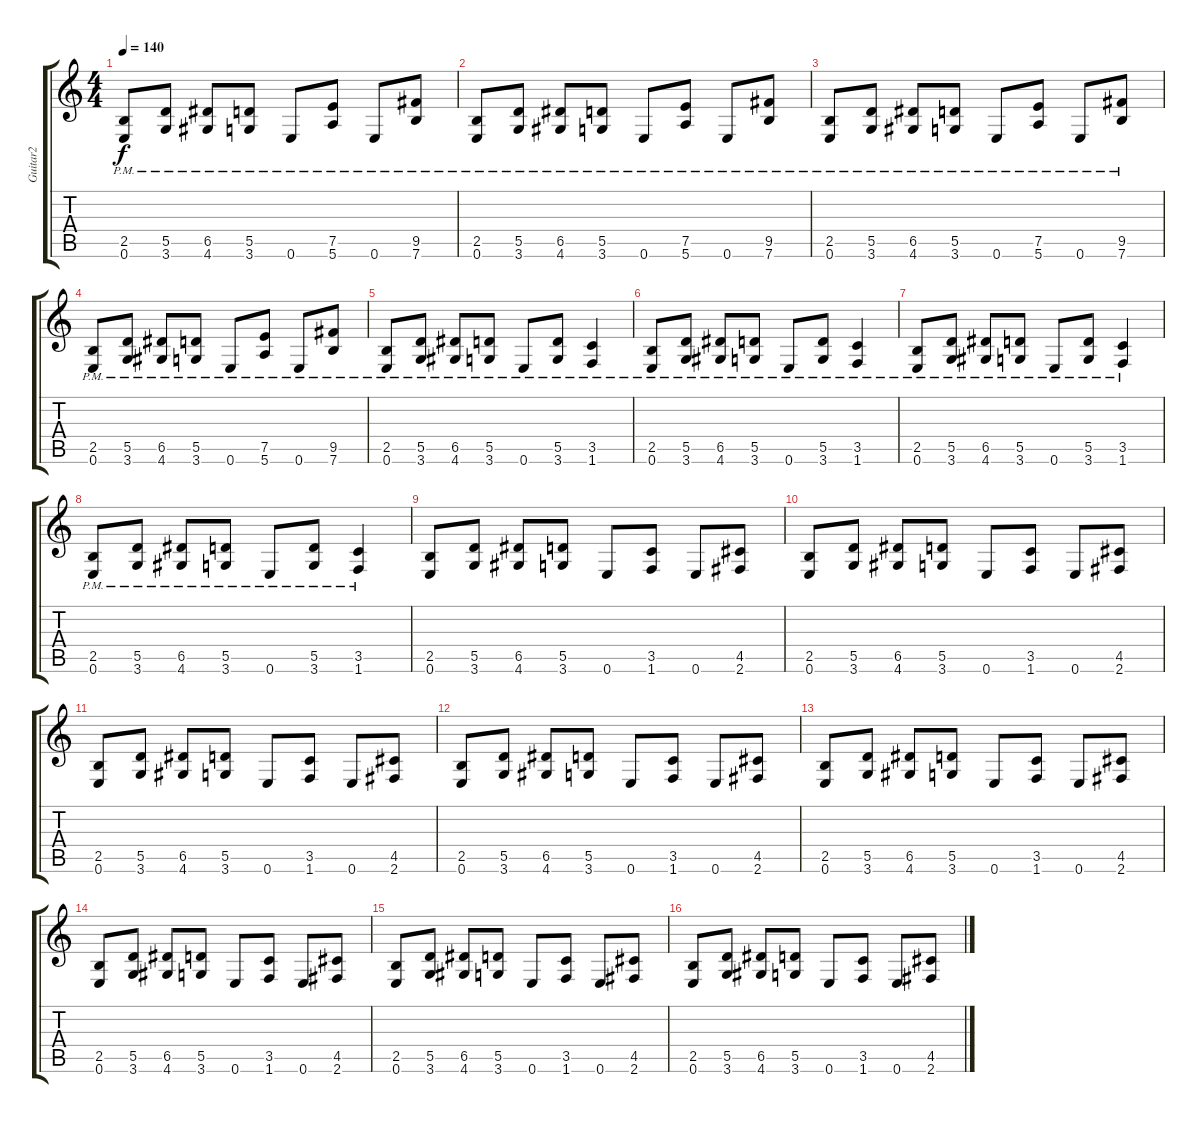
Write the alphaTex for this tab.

\track ("Guitar2" "Guitar2") {instrument overdrivenguitar}
\staff {score tabs}
\tuning (E4 B3 G3 D3 A2 E2) {hide}
\ts (4 4)
\tempo 140
\clef g2
\ks c
(2.5{pm} 0.6{pm}).8{dy f} (5.5{pm} 3.6{pm}).8 (6.5{pm} 4.6{pm}).8 (5.5{pm} 3.6{pm}).8 0.6{pm}.8 (7.5{pm} 5.6{pm}).8 0.6{pm}.8 (9.5{pm} 7.6{pm}).8 |
(2.5{pm} 0.6{pm}).8 (5.5{pm} 3.6{pm}).8 (6.5{pm} 4.6{pm}).8 (5.5{pm} 3.6{pm}).8 0.6{pm}.8 (7.5{pm} 5.6{pm}).8 0.6{pm}.8 (9.5{pm} 7.6{pm}).8 |
(2.5{pm} 0.6{pm}).8 (5.5{pm} 3.6{pm}).8 (6.5{pm} 4.6{pm}).8 (5.5{pm} 3.6{pm}).8 0.6{pm}.8 (7.5{pm} 5.6{pm}).8 0.6{pm}.8 (9.5{pm} 7.6{pm}).8 |
(2.5{pm} 0.6{pm}).8 (5.5{pm} 3.6{pm}).8 (6.5{pm} 4.6{pm}).8 (5.5{pm} 3.6{pm}).8 0.6{pm}.8 (7.5{pm} 5.6{pm}).8 0.6{pm}.8 (9.5{pm} 7.6{pm}).8 |
(2.5{pm} 0.6{pm}).8 (5.5{pm} 3.6{pm}).8 (6.5{pm} 4.6{pm}).8 (5.5{pm} 3.6{pm}).8 0.6{pm}.8 (5.5{pm} 3.6{pm}).8 (3.5{pm} 1.6{pm}).4 |
(2.5{pm} 0.6{pm}).8 (5.5{pm} 3.6{pm}).8 (6.5{pm} 4.6{pm}).8 (5.5{pm} 3.6{pm}).8 0.6{pm}.8 (5.5{pm} 3.6{pm}).8 (3.5{pm} 1.6{pm}).4 |
(2.5{pm} 0.6{pm}).8 (5.5{pm} 3.6{pm}).8 (6.5{pm} 4.6{pm}).8 (5.5{pm} 3.6{pm}).8 0.6{pm}.8 (5.5{pm} 3.6{pm}).8 (3.5{pm} 1.6{pm}).4 |
(2.5{pm} 0.6{pm}).8 (5.5{pm} 3.6{pm}).8 (6.5{pm} 4.6{pm}).8 (5.5{pm} 3.6{pm}).8 0.6{pm}.8 (5.5{pm} 3.6{pm}).8 (3.5{pm} 1.6{pm}).4 |
(2.5 0.6).8 (5.5 3.6).8 (6.5 4.6).8 (5.5 3.6).8 0.6.8 (3.5 1.6).8 0.6.8 (4.5 2.6).8 |
(2.5 0.6).8 (5.5 3.6).8 (6.5 4.6).8 (5.5 3.6).8 0.6.8 (3.5 1.6).8 0.6.8 (4.5 2.6).8 |
(2.5 0.6).8 (5.5 3.6).8 (6.5 4.6).8 (5.5 3.6).8 0.6.8 (3.5 1.6).8 0.6.8 (4.5 2.6).8 |
(2.5 0.6).8 (5.5 3.6).8 (6.5 4.6).8 (5.5 3.6).8 0.6.8 (3.5 1.6).8 0.6.8 (4.5 2.6).8 |
(2.5 0.6).8 (5.5 3.6).8 (6.5 4.6).8 (5.5 3.6).8 0.6.8 (3.5 1.6).8 0.6.8 (4.5 2.6).8 |
(2.5 0.6).8 (5.5 3.6).8 (6.5 4.6).8 (5.5 3.6).8 0.6.8 (3.5 1.6).8 0.6.8 (4.5 2.6).8 |
(2.5 0.6).8 (5.5 3.6).8 (6.5 4.6).8 (5.5 3.6).8 0.6.8 (3.5 1.6).8 0.6.8 (4.5 2.6).8 |
(2.5 0.6).8 (5.5 3.6).8 (6.5 4.6).8 (5.5 3.6).8 0.6.8 (3.5 1.6).8 0.6.8 (4.5 2.6).8
